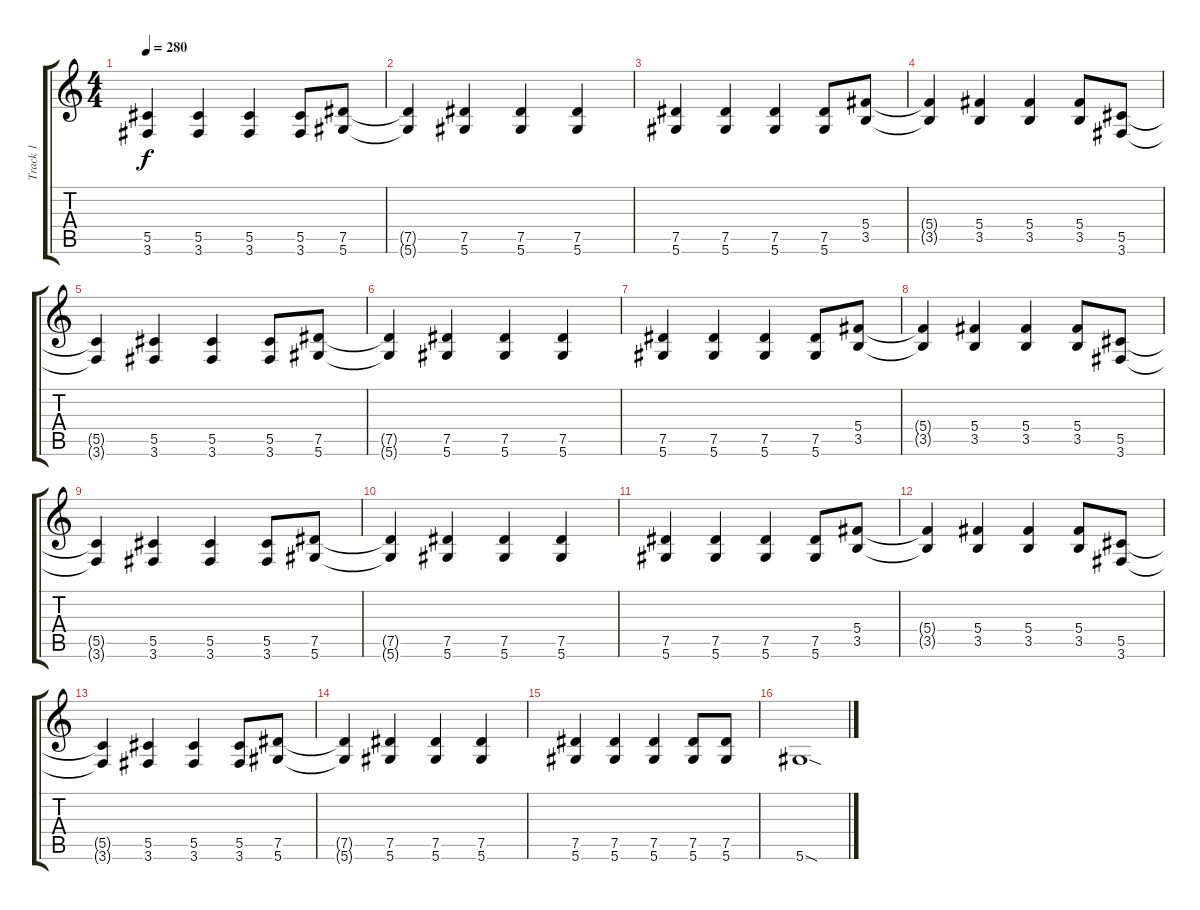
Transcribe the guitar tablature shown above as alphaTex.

\track ("Track 1" "Track 1") {instrument overdrivenguitar}
\staff {score tabs}
\tuning (Eb4 Bb3 Gb3 Db3 Ab2 Eb2) {hide}
\ts (4 4)
\tempo 280
\clef g2
\ks c
(5.5{t} 3.6{t}).4{dy f} (5.5 3.6).4 (5.5 3.6).4 (5.5 3.6).8 (7.5 5.6).8 |
(7.5{t} 5.6{t}).4 (7.5 5.6).4 (7.5 5.6).4 (7.5 5.6).4 |
(7.5 5.6).4 (7.5 5.6).4 (7.5 5.6).4 (7.5 5.6).8 (5.4 3.5).8 |
(5.4{t} 3.5{t}).4 (5.4 3.5).4 (5.4 3.5).4 (5.4 3.5).8 (5.5 3.6).8 |
(5.5{t} 3.6{t}).4 (5.5 3.6).4 (5.5 3.6).4 (5.5 3.6).8 (7.5 5.6).8 |
(7.5{t} 5.6{t}).4 (7.5 5.6).4 (7.5 5.6).4 (7.5 5.6).4 |
(7.5 5.6).4 (7.5 5.6).4 (7.5 5.6).4 (7.5 5.6).8 (5.4 3.5).8 |
(5.4{t} 3.5{t}).4 (5.4 3.5).4 (5.4 3.5).4 (5.4 3.5).8 (5.5 3.6).8 |
(5.5{t} 3.6{t}).4 (5.5 3.6).4 (5.5 3.6).4 (5.5 3.6).8 (7.5 5.6).8 |
(7.5{t} 5.6{t}).4 (7.5 5.6).4 (7.5 5.6).4 (7.5 5.6).4 |
(7.5 5.6).4 (7.5 5.6).4 (7.5 5.6).4 (7.5 5.6).8 (5.4 3.5).8 |
(5.4{t} 3.5{t}).4 (5.4 3.5).4 (5.4 3.5).4 (5.4 3.5).8 (5.5 3.6).8 |
(5.5{t} 3.6{t}).4 (5.5 3.6).4 (5.5 3.6).4 (5.5 3.6).8 (7.5 5.6).8 |
(7.5{t} 5.6{t}).4 (7.5 5.6).4 (7.5 5.6).4 (7.5 5.6).4 |
(7.5 5.6).4 (7.5 5.6).4 (7.5 5.6).4 (7.5 5.6).8 (7.5 5.6).8 |
5.6{sod}.1
